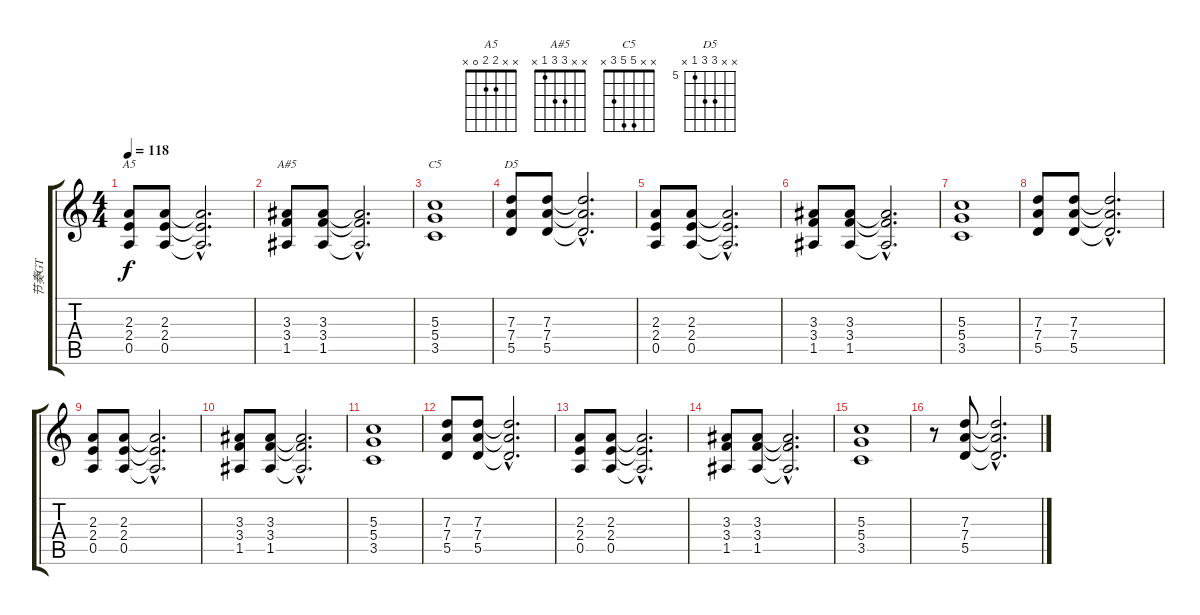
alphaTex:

\track ("节奏GT" "节奏GT") {instrument distortionguitar}
\staff {score tabs}
\tuning (E4 B3 G3 D3 A2 E2) {hide}
\chord ("A5" x x 2 2 0 x)
\chord ("A#5" x x 3 3 1 x)
\chord ("C5" x x 5 5 3 x)
\chord ("D5" x x 7 7 5 x) {firstfret 5}
\ts (4 4)
\tempo 118
\clef g2
\ks c
(2.3 2.4 0.5).8{ch "A5" dy f} (2.3 2.4 0.5).8 (2.3{hac t} 2.4{hac t} 0.5{hac t}).2{d} |
(3.3 3.4 1.5).8{ch "A#5"} (3.3 3.4 1.5).8 (3.3{hac t} 3.4{hac t} 1.5{hac t}).2{d} |
(5.3 5.4 3.5).1{ch "C5"} |
(7.3 7.4 5.5).8{ch "D5"} (7.3 7.4 5.5).8 (7.3{hac t} 7.4{hac t} 5.5{hac t}).2{d} |
(2.3 2.4 0.5).8 (2.3 2.4 0.5).8 (2.3{hac t} 2.4{hac t} 0.5{hac t}).2{d} |
(3.3 3.4 1.5).8 (3.3 3.4 1.5).8 (3.3{hac t} 3.4{hac t} 1.5{hac t}).2{d} |
(5.3 5.4 3.5).1 |
(7.3 7.4 5.5).8 (7.3 7.4 5.5).8 (7.3{hac t} 7.4{hac t} 5.5{hac t}).2{d} |
(2.3 2.4 0.5).8 (2.3 2.4 0.5).8 (2.3{hac t} 2.4{hac t} 0.5{hac t}).2{d} |
(3.3 3.4 1.5).8 (3.3 3.4 1.5).8 (3.3{hac t} 3.4{hac t} 1.5{hac t}).2{d} |
(5.3 5.4 3.5).1 |
(7.3 7.4 5.5).8 (7.3 7.4 5.5).8 (7.3{hac t} 7.4{hac t} 5.5{hac t}).2{d} |
(2.3 2.4 0.5).8 (2.3 2.4 0.5).8 (2.3{hac t} 2.4{hac t} 0.5{hac t}).2{d} |
(3.3 3.4 1.5).8 (3.3 3.4 1.5).8 (3.3{hac t} 3.4{hac t} 1.5{hac t}).2{d} |
(5.3 5.4 3.5).1 |
r.8 (7.3 7.4 5.5).8 (7.3{hac t} 7.4{hac t} 5.5{hac t}).2{d}
